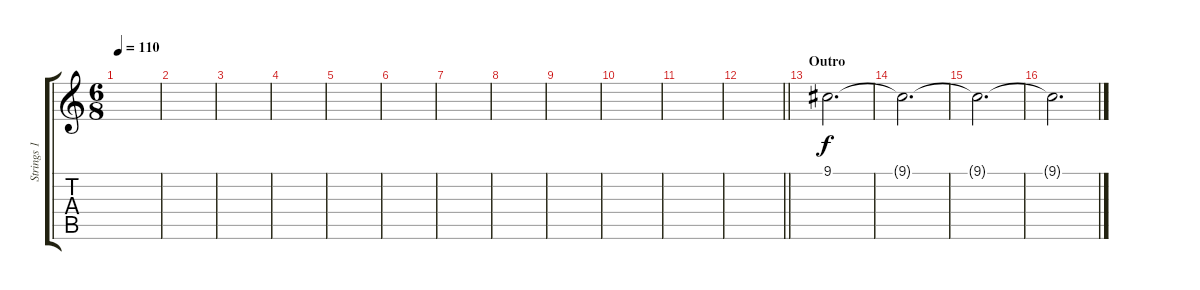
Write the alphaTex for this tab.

\track ("Strings 1" "Strings 1") {instrument stringensemble1}
\staff {score tabs}
\tuning (E4 B3 G3 D3 A2 E2) {hide}
\ts (6 8)
\tempo 110
\clef g2
\ks c
|
|
|
|
|
|
|
|
|
|
|
\barLineRight lightlight
|
\section ("" "Outro")
9.1.2{d} |
9.1{t}.2{d} |
9.1{t}.2{d} |
9.1{t}.2{d}
